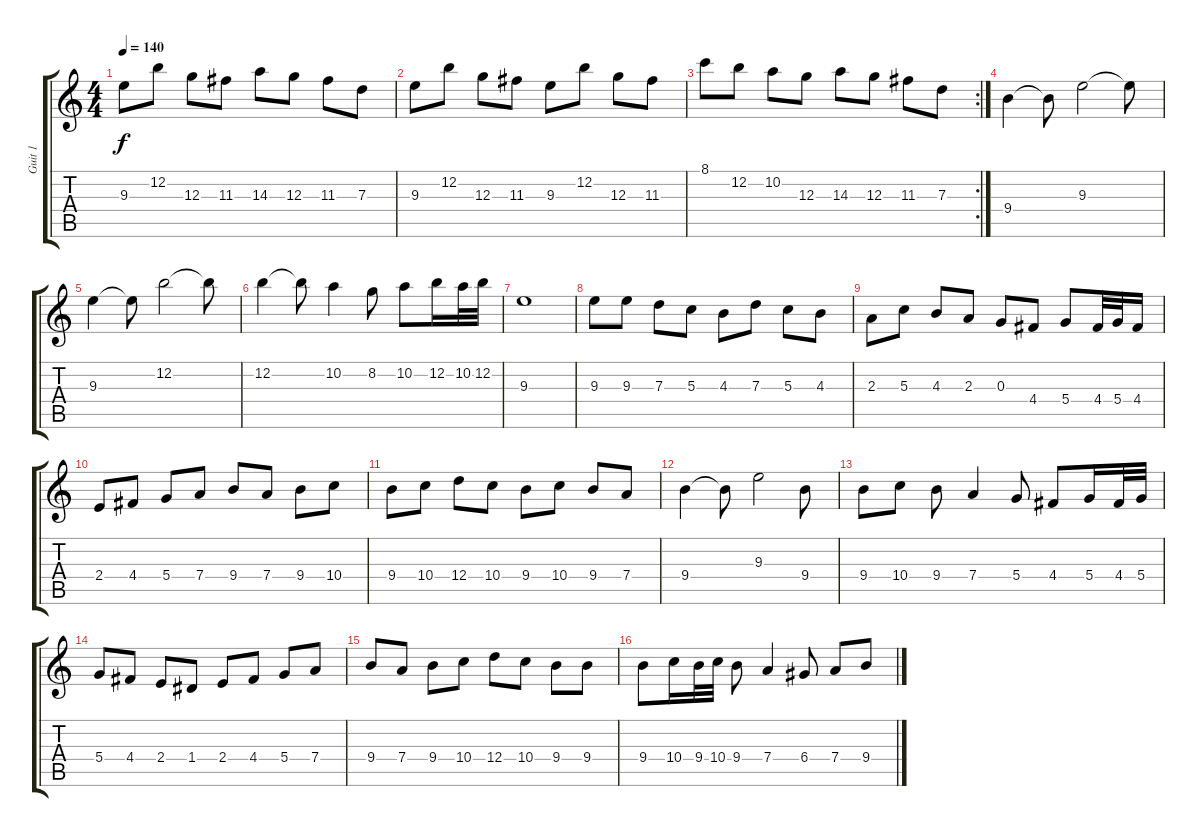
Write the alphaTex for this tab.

\track ("Guit 1" "Guit 1") {instrument distortionguitar}
\staff {score tabs}
\tuning (E4 B3 G3 D3 A2 E2) {hide}
\ts (4 4)
\tempo 140
\clef g2
\ks c
9.3.8{dy f} 12.2.8 12.3.8 11.3.8 14.3.8 12.3.8 11.3.8 7.3.8 |
9.3.8 12.2.8 12.3.8 11.3.8 9.3.8 12.2.8 12.3.8 11.3.8 |
\rc 2
8.1.8 12.2.8 10.2.8 12.3.8 14.3.8 12.3.8 11.3.8 7.3.8 |
9.4.4 9.4{t}.8 9.3.2 9.3{t}.8 |
9.3.4 9.3{t}.8 12.2.2 12.2{t}.8 |
12.2.4 12.2{t}.8 10.2.4 8.2.8 10.2.8 12.2.16 10.2.32 12.2.32 |
9.3.1 |
9.3.8 9.3.8 7.3.8 5.3.8 4.3.8 7.3.8 5.3.8 4.3.8 |
2.3.8 5.3.8 4.3.8 2.3.8 0.3.8 4.4.8 5.4.8 4.4.32 5.4.32 4.4.16 |
2.4.8 4.4.8 5.4.8 7.4.8 9.4.8 7.4.8 9.4.8 10.4.8 |
9.4.8 10.4.8 12.4.8 10.4.8 9.4.8 10.4.8 9.4.8 7.4.8 |
9.4.4 9.4{t}.8 9.3.2 9.4.8 |
9.4.8 10.4.8 9.4.8 7.4.4 5.4.8 4.4.8 5.4.16 4.4.32 5.4.32 |
5.4.8 4.4.8 2.4.8 1.4.8 2.4.8 4.4.8 5.4.8 7.4.8 |
9.4.8 7.4.8 9.4.8 10.4.8 12.4.8 10.4.8 9.4.8 9.4.8 |
9.4.8 10.4.16 9.4.32 10.4.32 9.4.8 7.4.4 6.4.8 7.4.8 9.4.8
